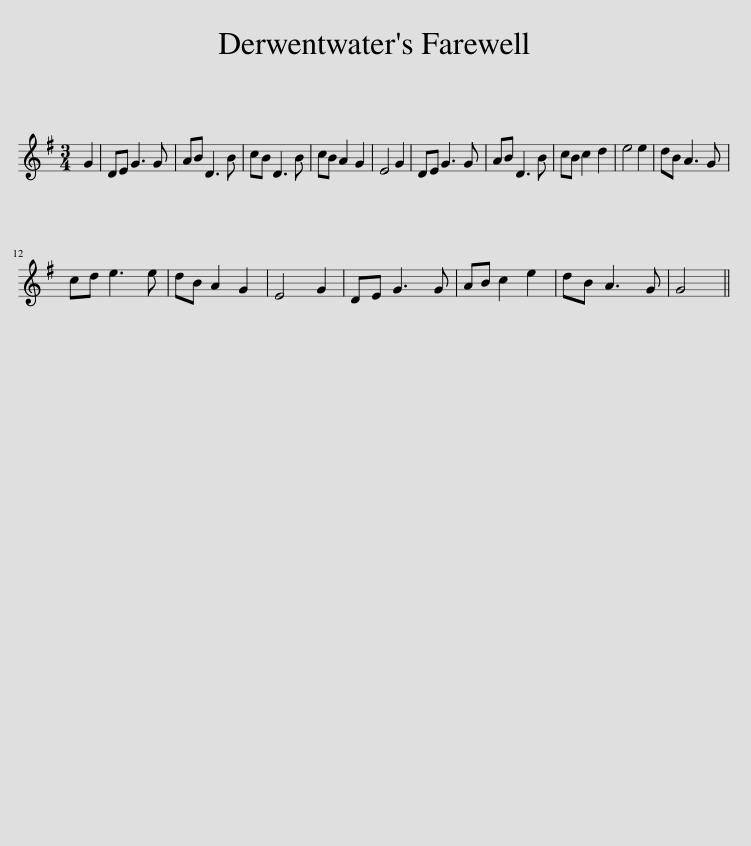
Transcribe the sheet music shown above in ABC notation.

X:1
L:1/8
M:3/4
I:linebreak $
K:G
V:1 treble
V:1
 G2 | DE G3 G | AB D3 B | cB D3 B | cB A2 G2 | %5
 E4 G2 | DE G3 G | AB D3 B | cB c2 d2 | e4 e2 | %10
 dB A3 G |$ cd e3 e | dB A2 G2 | E4 G2 | DE G3 G | %15
 AB c2 e2 | dB A3 G | G4 || %18
